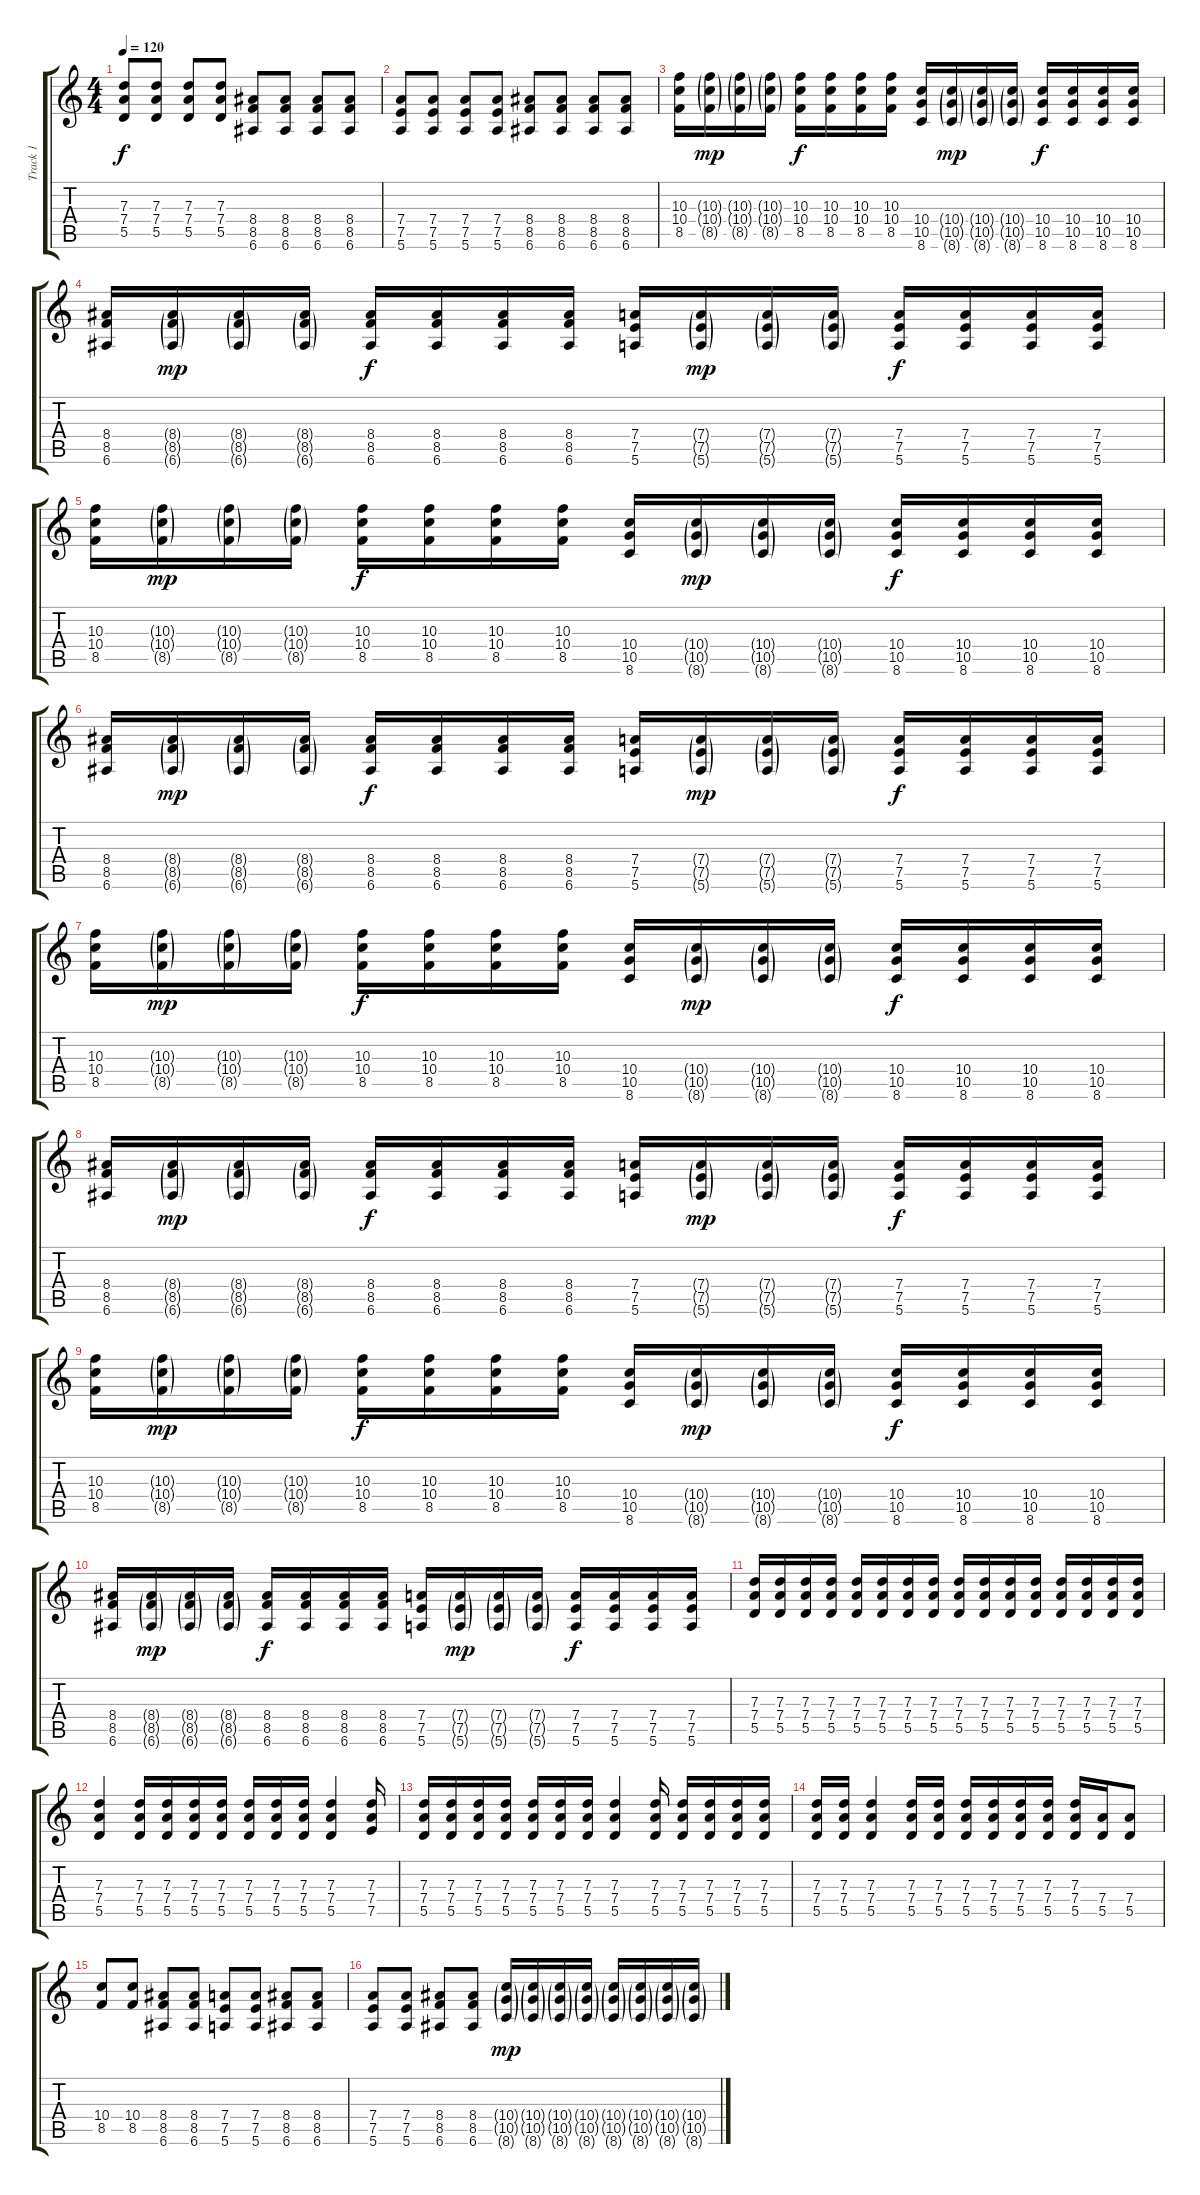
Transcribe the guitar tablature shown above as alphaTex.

\track ("Track 1" "Track 1") {instrument overdrivenguitar}
\staff {score tabs}
\tuning (E4 B3 G3 D3 A2 E2) {hide}
\ts (4 4)
\tempo 120
\clef g2
\ks c
(7.3 7.4 5.5).8{dy f} (7.3 7.4 5.5).8 (7.3 7.4 5.5).8 (7.3 7.4 5.5).8 (8.4 8.5 6.6).8 (8.4 8.5 6.6).8 (8.4 8.5 6.6).8 (8.4 8.5 6.6).8 |
(7.4 7.5 5.6).8 (7.4 7.5 5.6).8 (7.4 7.5 5.6).8 (7.4 7.5 5.6).8 (8.4 8.5 6.6).8 (8.4 8.5 6.6).8 (8.4 8.5 6.6).8 (8.4 8.5 6.6).8 |
(10.3 10.4 8.5).16 (10.3{g} 10.4{g} 8.5{g}).16{dy mp} (10.3{g} 10.4{g} 8.5{g}).16 (10.3{g} 10.4{g} 8.5{g}).16 (10.3 10.4 8.5).16{dy f} (10.3 10.4 8.5).16 (10.3 10.4 8.5).16 (10.3 10.4 8.5).16 (10.4 10.5 8.6).16 (10.4{g} 10.5{g} 8.6{g}).16{dy mp} (10.4{g} 10.5{g} 8.6{g}).16 (10.4{g} 10.5{g} 8.6{g}).16 (10.4 10.5 8.6).16{dy f} (10.4 10.5 8.6).16 (10.4 10.5 8.6).16 (10.4 10.5 8.6).16 |
(8.4 8.5 6.6).16 (8.4{g} 8.5{g} 6.6{g}).16{dy mp} (8.4{g} 8.5{g} 6.6{g}).16 (8.4{g} 8.5{g} 6.6{g}).16 (8.4 8.5 6.6).16{dy f} (8.4 8.5 6.6).16 (8.4 8.5 6.6).16 (8.4 8.5 6.6).16 (7.4 7.5 5.6).16 (7.4{g} 7.5{g} 5.6{g}).16{dy mp} (7.4{g} 7.5{g} 5.6{g}).16 (7.4{g} 7.5{g} 5.6{g}).16 (7.4 7.5 5.6).16{dy f} (7.4 7.5 5.6).16 (7.4 7.5 5.6).16 (7.4 7.5 5.6).16 |
(10.3 10.4 8.5).16 (10.3{g} 10.4{g} 8.5{g}).16{dy mp} (10.3{g} 10.4{g} 8.5{g}).16 (10.3{g} 10.4{g} 8.5{g}).16 (10.3 10.4 8.5).16{dy f} (10.3 10.4 8.5).16 (10.3 10.4 8.5).16 (10.3 10.4 8.5).16 (10.4 10.5 8.6).16 (10.4{g} 10.5{g} 8.6{g}).16{dy mp} (10.4{g} 10.5{g} 8.6{g}).16 (10.4{g} 10.5{g} 8.6{g}).16 (10.4 10.5 8.6).16{dy f} (10.4 10.5 8.6).16 (10.4 10.5 8.6).16 (10.4 10.5 8.6).16 |
(8.4 8.5 6.6).16 (8.4{g} 8.5{g} 6.6{g}).16{dy mp} (8.4{g} 8.5{g} 6.6{g}).16 (8.4{g} 8.5{g} 6.6{g}).16 (8.4 8.5 6.6).16{dy f} (8.4 8.5 6.6).16 (8.4 8.5 6.6).16 (8.4 8.5 6.6).16 (7.4 7.5 5.6).16 (7.4{g} 7.5{g} 5.6{g}).16{dy mp} (7.4{g} 7.5{g} 5.6{g}).16 (7.4{g} 7.5{g} 5.6{g}).16 (7.4 7.5 5.6).16{dy f} (7.4 7.5 5.6).16 (7.4 7.5 5.6).16 (7.4 7.5 5.6).16 |
(10.3 10.4 8.5).16 (10.3{g} 10.4{g} 8.5{g}).16{dy mp} (10.3{g} 10.4{g} 8.5{g}).16 (10.3{g} 10.4{g} 8.5{g}).16 (10.3 10.4 8.5).16{dy f} (10.3 10.4 8.5).16 (10.3 10.4 8.5).16 (10.3 10.4 8.5).16 (10.4 10.5 8.6).16 (10.4{g} 10.5{g} 8.6{g}).16{dy mp} (10.4{g} 10.5{g} 8.6{g}).16 (10.4{g} 10.5{g} 8.6{g}).16 (10.4 10.5 8.6).16{dy f} (10.4 10.5 8.6).16 (10.4 10.5 8.6).16 (10.4 10.5 8.6).16 |
(8.4 8.5 6.6).16 (8.4{g} 8.5{g} 6.6{g}).16{dy mp} (8.4{g} 8.5{g} 6.6{g}).16 (8.4{g} 8.5{g} 6.6{g}).16 (8.4 8.5 6.6).16{dy f} (8.4 8.5 6.6).16 (8.4 8.5 6.6).16 (8.4 8.5 6.6).16 (7.4 7.5 5.6).16 (7.4{g} 7.5{g} 5.6{g}).16{dy mp} (7.4{g} 7.5{g} 5.6{g}).16 (7.4{g} 7.5{g} 5.6{g}).16 (7.4 7.5 5.6).16{dy f} (7.4 7.5 5.6).16 (7.4 7.5 5.6).16 (7.4 7.5 5.6).16 |
(10.3 10.4 8.5).16 (10.3{g} 10.4{g} 8.5{g}).16{dy mp} (10.3{g} 10.4{g} 8.5{g}).16 (10.3{g} 10.4{g} 8.5{g}).16 (10.3 10.4 8.5).16{dy f} (10.3 10.4 8.5).16 (10.3 10.4 8.5).16 (10.3 10.4 8.5).16 (10.4 10.5 8.6).16 (10.4{g} 10.5{g} 8.6{g}).16{dy mp} (10.4{g} 10.5{g} 8.6{g}).16 (10.4{g} 10.5{g} 8.6{g}).16 (10.4 10.5 8.6).16{dy f} (10.4 10.5 8.6).16 (10.4 10.5 8.6).16 (10.4 10.5 8.6).16 |
(8.4 8.5 6.6).16 (8.4{g} 8.5{g} 6.6{g}).16{dy mp} (8.4{g} 8.5{g} 6.6{g}).16 (8.4{g} 8.5{g} 6.6{g}).16 (8.4 8.5 6.6).16{dy f} (8.4 8.5 6.6).16 (8.4 8.5 6.6).16 (8.4 8.5 6.6).16 (7.4 7.5 5.6).16 (7.4{g} 7.5{g} 5.6{g}).16{dy mp} (7.4{g} 7.5{g} 5.6{g}).16 (7.4{g} 7.5{g} 5.6{g}).16 (7.4 7.5 5.6).16{dy f} (7.4 7.5 5.6).16 (7.4 7.5 5.6).16 (7.4 7.5 5.6).16 |
(7.3 7.4 5.5).16 (7.3 7.4 5.5).16 (7.3 7.4 5.5).16 (7.3 7.4 5.5).16 (7.3 7.4 5.5).16 (7.3 7.4 5.5).16 (7.3 7.4 5.5).16 (7.3 7.4 5.5).16 (7.3 7.4 5.5).16 (7.3 7.4 5.5).16 (7.3 7.4 5.5).16 (7.3 7.4 5.5).16 (7.3 7.4 5.5).16 (7.3 7.4 5.5).16 (7.3 7.4 5.5).16 (7.3 7.4 5.5).16 |
(7.3 7.4 5.5).4 (7.3 7.4 5.5).16 (7.3 7.4 5.5).16 (7.3 7.4 5.5).16 (7.3 7.4 5.5).16 (7.3 7.4 5.5).16 (7.3 7.4 5.5).16 (7.3 7.4 5.5).16 (7.3 7.4 5.5).4 (7.3 7.4 7.5).16 |
(7.3 7.4 5.5).16 (7.3 7.4 5.5).16 (7.3 7.4 5.5).16 (7.3 7.4 5.5).16 (7.3 7.4 5.5).16 (7.3 7.4 5.5).16 (7.3 7.4 5.5).16 (7.3 7.4 5.5).4 (7.3 7.4 5.5).16 (7.3 7.4 5.5).16 (7.3 7.4 5.5).16 (7.3 7.4 5.5).16 (7.3 7.4 5.5).16 |
(7.3 7.4 5.5).16 (7.3 7.4 5.5).16 (7.3 7.4 5.5).4 (7.3 7.4 5.5).16 (7.3 7.4 5.5).16 (7.3 7.4 5.5).16 (7.3 7.4 5.5).16 (7.3 7.4 5.5).16 (7.3 7.4 5.5).16 (7.3 7.4 5.5).16 (7.4 5.5).16 (7.4 5.5).8 |
(10.4 8.5).8 (10.4 8.5).8 (8.4 8.5 6.6).8 (8.4 8.5 6.6).8 (7.4 7.5 5.6).8 (7.4 7.5 5.6).8 (8.4 8.5 6.6).8 (8.4 8.5 6.6).8 |
(7.4 7.5 5.6).8 (7.4 7.5 5.6).8 (8.4 8.5 6.6).8 (8.4 8.5 6.6).8 (10.4{g} 10.5{g} 8.6{g}).16{dy mp} (10.4{g} 10.5{g} 8.6{g}).16 (10.4{g} 10.5{g} 8.6{g}).16 (10.4{g} 10.5{g} 8.6{g}).16 (10.4{g} 10.5{g} 8.6{g}).16 (10.4{g} 10.5{g} 8.6{g}).16 (10.4{g} 10.5{g} 8.6{g}).16 (10.4{g} 10.5{g} 8.6{g}).16
